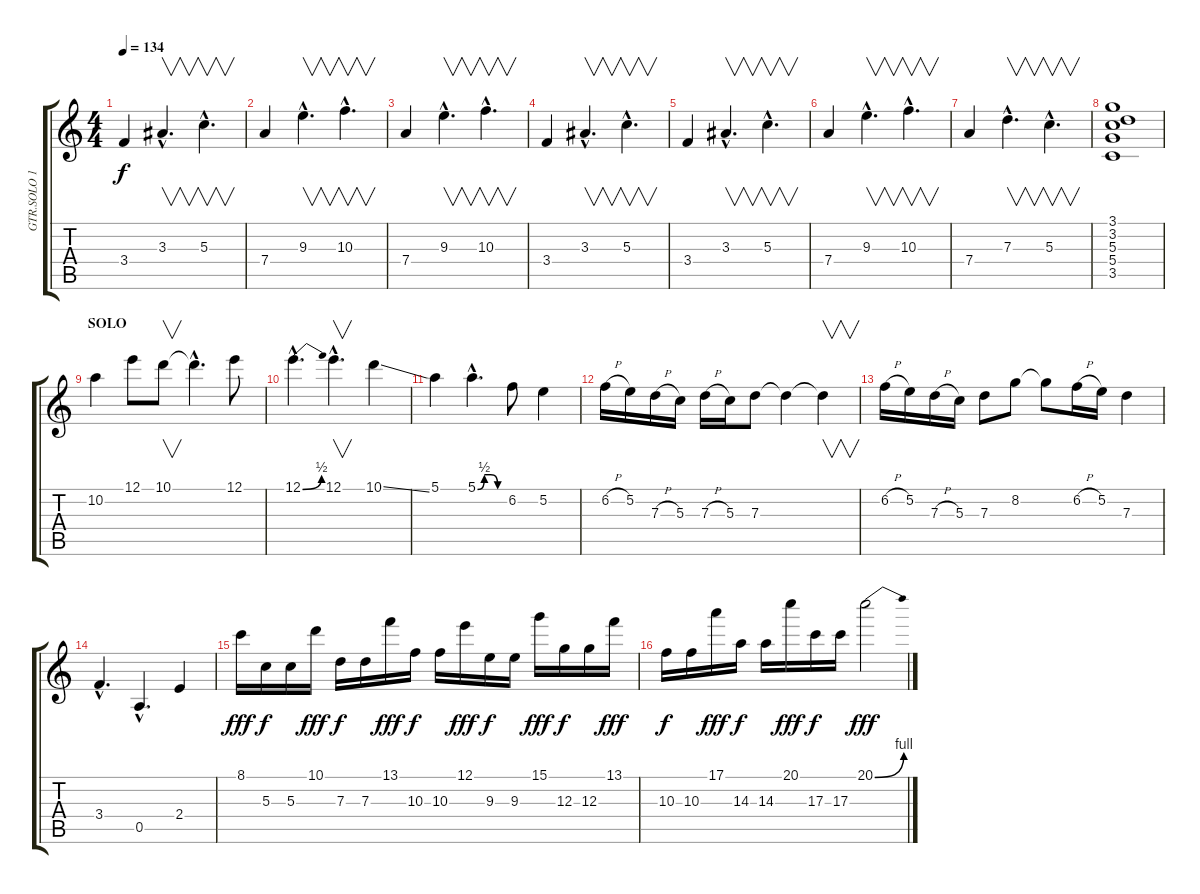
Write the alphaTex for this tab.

\track ("GTR.SOLO 1" "GTR.SOLO 1") {instrument distortionguitar}
\staff {score tabs}
\tuning (E4 B3 G3 D3 A2 E2) {hide}
\ts (4 4)
\tempo 134
\clef g2
\ks c
3.4.4{dy f} 3.3{hac}.4{v d} 5.3{hac}.4{v d} |
7.4.4 9.3{hac}.4{v d} 10.3{hac}.4{v d} |
7.4.4 9.3{hac}.4{v d} 10.3{hac}.4{v d} |
3.4.4 3.3{hac}.4{v d} 5.3{hac}.4{v d} |
3.4.4 3.3{hac}.4{v d} 5.3{hac}.4{v d} |
7.4.4 9.3{hac}.4{v d} 10.3{hac}.4{v d} |
7.4.4 7.3{hac}.4{v d} 5.3{hac}.4{v d} |
(3.1 3.2 5.3 5.4 3.5).1 |
\section ("" "SOLO")
10.2.4 12.1.8 10.1.8{v} 10.1{hac t}.4{d} 12.1.8 |
12.1{be (bend 0 0 60 2) hac}.4{d} 12.1{hac}.4{v d} 10.1{ss}.4 |
5.1.4 5.1{be (custom 0 0 15 2 30 2 45 0 60 0) hac}.4{d} 6.2.8 5.2.4 |
6.2{h}.16 5.2.16 7.3{h}.16 5.3.16 7.3{h}.16 5.3.16 7.3.8 7.3{t}.4 7.3{t}.4{v} |
6.2{h}.16 5.2.16 7.3{h}.16 5.3.16 7.3.8 8.2.8 8.2{t}.8 6.2{h}.16 5.2.16 7.3.4 |
3.4{hac}.4{d} 0.5{hac}.4{d} 2.4.4 |
8.1.16{dy fff} 5.3.16{dy f} 5.3.16 10.1.16{dy fff} 7.3.16{dy f} 7.3.16 13.1.16{dy fff} 10.3.16{dy f} 10.3.16 12.1.16{dy fff} 9.3.16{dy f} 9.3.16 15.1.16{dy fff} 12.3.16{dy f} 12.3.16 13.1.16{dy fff} |
10.3.16{dy f} 10.3.16 17.1.16{dy fff} 14.3.16{dy f} 14.3.16 20.1.16{dy fff} 17.3.16{dy f} 17.3.16 20.1{be (bend 0 0 60 4)}.2{dy fff}
